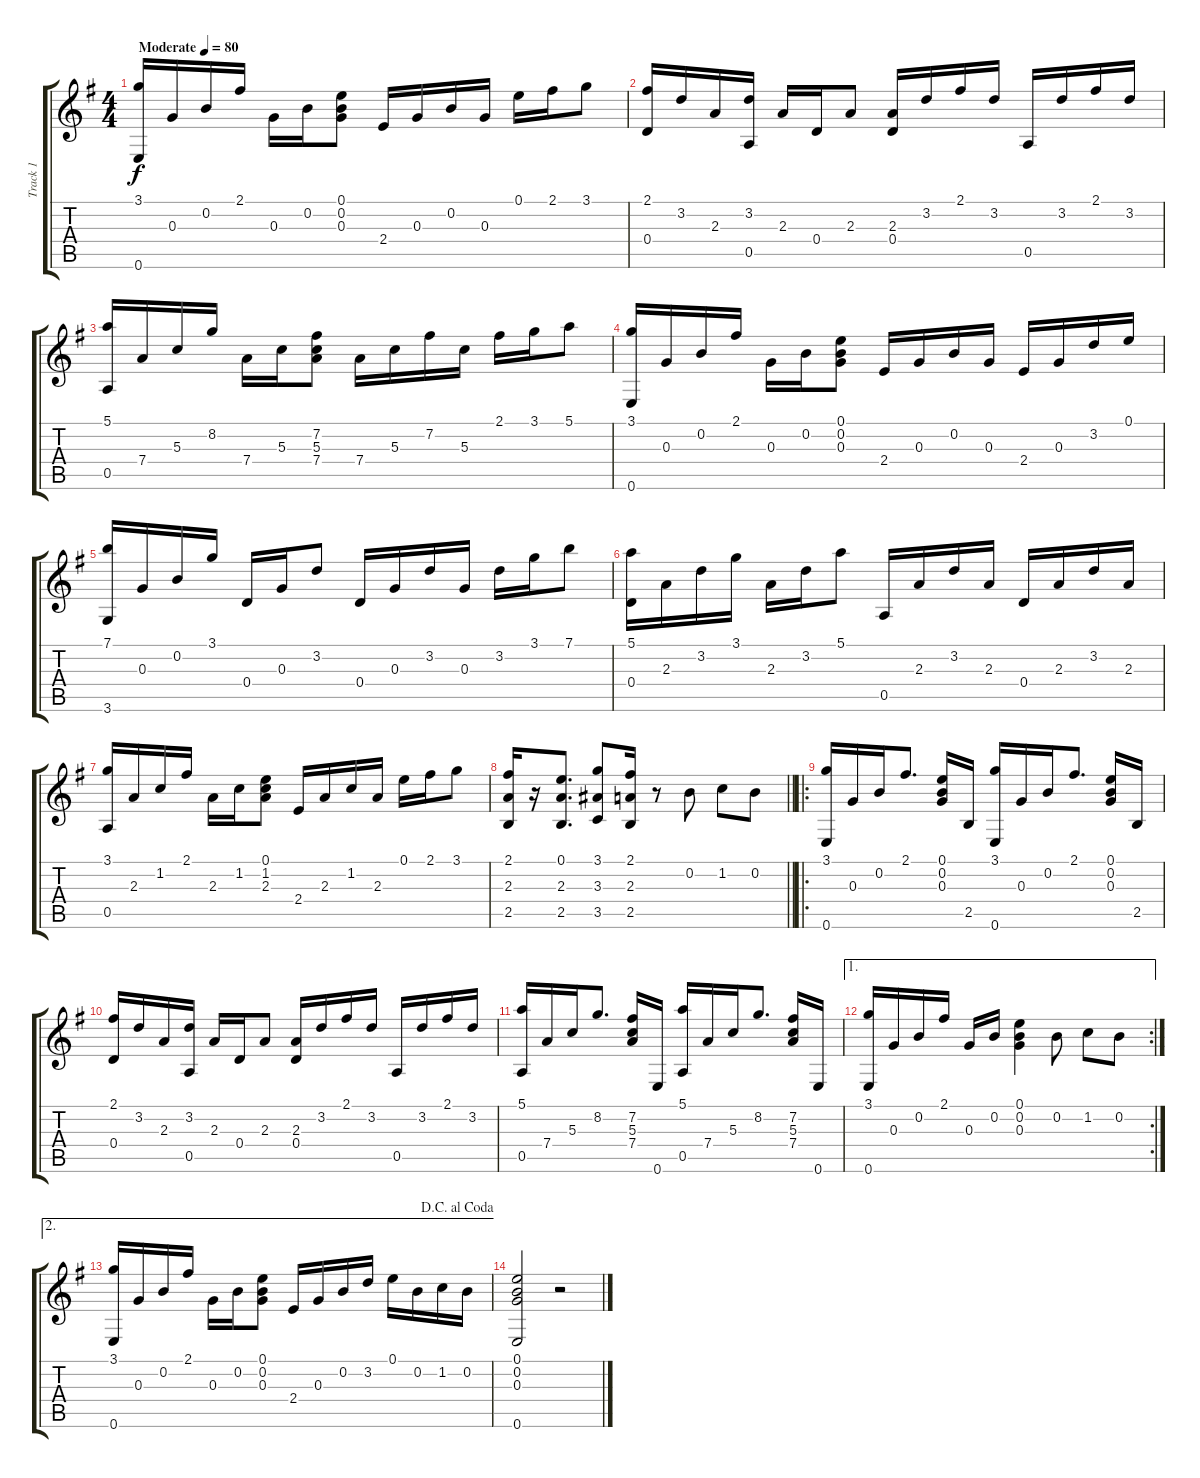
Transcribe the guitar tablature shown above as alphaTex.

\track ("Track 1" "Track 1") {instrument acousticguitarnylon}
\staff {score tabs}
\tuning (E4 B3 G3 D3 A2 E2) {hide}
\ts (4 4)
\tempo (80 "Moderate")
\clef g2
\ks eminor
(3.1 0.6).16{dy f instrument acousticguitarnylon} 0.3.16 0.2.16 2.1.16 0.3.16 0.2.16 (0.1 0.2 0.3).8 2.4.16 0.3.16 0.2.16 0.3.16 0.1.16 2.1.16 3.1.8 |
(2.1 0.4).16 3.2.16 2.3.16 (3.2 0.5).16 2.3.16 0.4.16 2.3.8 (2.3 0.4).16 3.2.16 2.1.16 3.2.16 0.5.16 3.2.16 2.1.16 3.2.16 |
(5.1 0.5).16 7.4.16 5.3.16 8.2.16 7.4.16 5.3.16 (7.2 5.3 7.4).8 7.4.16 5.3.16 7.2.16 5.3.16 2.1.16 3.1.16 5.1.8 |
(3.1 0.6).16 0.3.16 0.2.16 2.1.16 0.3.16 0.2.16 (0.1 0.2 0.3).8 2.4.16 0.3.16 0.2.16 0.3.16 2.4.16 0.3.16 3.2.16 0.1.16 |
(7.1 3.6).16 0.3.16 0.2.16 3.1.16 0.4.16 0.3.16 3.2.8 0.4.16 0.3.16 3.2.16 0.3.16 3.2.16 3.1.16 7.1.8 |
(5.1 0.4).16 2.3.16 3.2.16 3.1.16 2.3.16 3.2.16 5.1.8 0.5.16 2.3.16 3.2.16 2.3.16 0.4.16 2.3.16 3.2.16 2.3.16 |
(3.1 0.5).16 2.3.16 1.2.16 2.1.16 2.3.16 1.2.16 (0.1 1.2 2.3).8 2.4.16 2.3.16 1.2.16 2.3.16 0.1.16 2.1.16 3.1.8 |
\barLineRight lightlight
(2.1 2.3 2.5).16 r.16 (0.1 2.3 2.5).8{d} (3.1 3.3 3.5).8 (2.1 2.3 2.5).16 r.8 0.2.8 1.2.8 0.2.8 |
\ro
(3.1 0.6).16 0.3.16 0.2.16 2.1.8{d} (0.1 0.2 0.3).16 2.5.16 (3.1 0.6).16 0.3.16 0.2.16 2.1.8{d} (0.1 0.2 0.3).16 2.5.16 |
(2.1 0.4).16 3.2.16 2.3.16 (3.2 0.5).16 2.3.16 0.4.16 2.3.8 (2.3 0.4).16 3.2.16 2.1.16 3.2.16 0.5.16 3.2.16 2.1.16 3.2.16 |
(5.1 0.5).16 7.4.16 5.3.16 8.2.8{d} (7.2 5.3 7.4).16 0.6.16 (5.1 0.5).16 7.4.16 5.3.16 8.2.8{d} (7.2 5.3 7.4).16 0.6.16 |
\ae 1
\rc 2
(3.1 0.6).16 0.3.16 0.2.16 2.1.16 0.3.16 0.2.16 (0.1 0.2 0.3).4 0.2.8 1.2.8 0.2.8 |
\ae 2
\jump dacapoalcoda
(3.1 0.6).16 0.3.16 0.2.16 2.1.16 0.3.16 0.2.16 (0.1 0.2 0.3).8 2.4.16 0.3.16 0.2.16 3.2.16 0.1.16 0.2.16 1.2.16 0.2.16 |
(0.1 0.2 0.3 0.6).2 r.2
